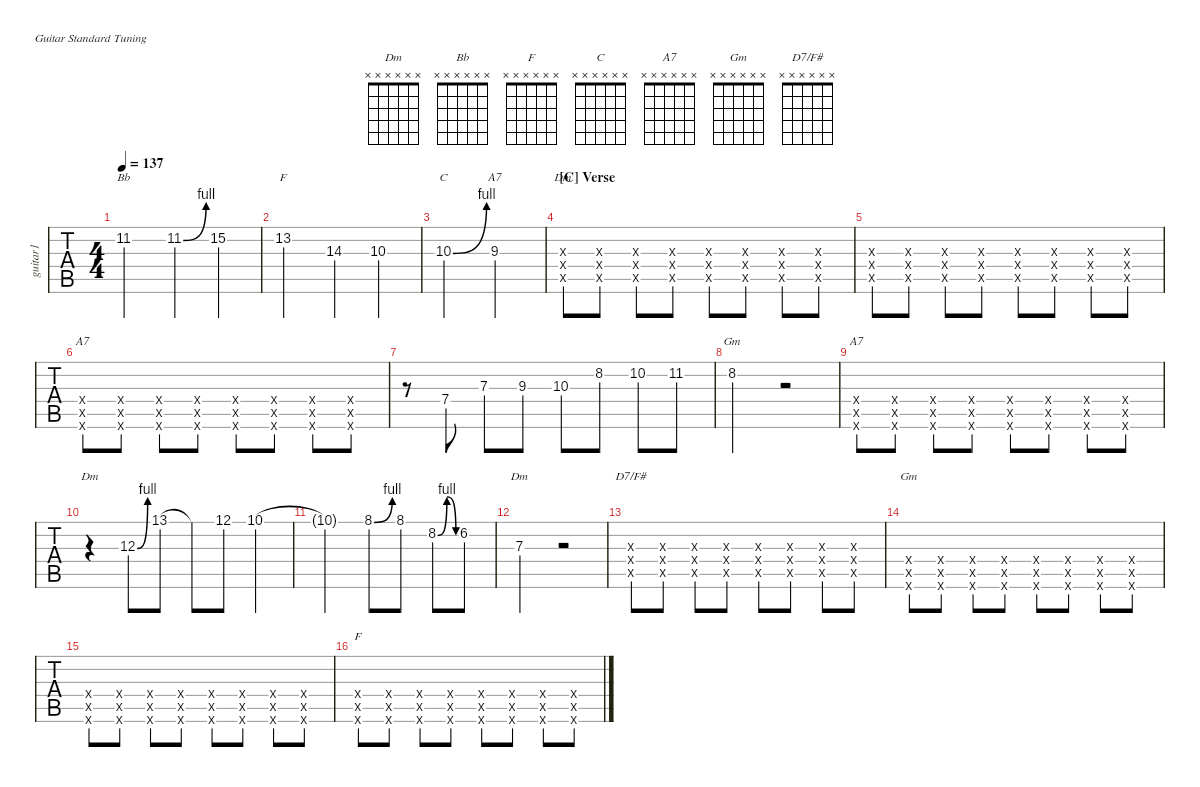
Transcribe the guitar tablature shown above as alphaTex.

\defaultSystemsLayout 4
\hideDynamics
\bracketExtendMode nobrackets
\track ("Guitar1" "guitar1") {defaultSystemsLayout 4 instrument overdrivenguitar}
\staff {tabs}
\tuning (E4 B3 G3 D3 A2 E2)
\chord ("Dm" x x x x x x)
\chord ("Bb" x x x x x x)
\chord ("F" x x x x x x)
\chord ("C" x x x x x x)
\chord ("A7" x x x x x x)
\chord ("Gm" x x x x x x)
\chord ("D7/F#" x x x x x x)
\ts (4 4)
\tempo 137
\clef g2
\ks f
11.2{acc b}.2{ch "Bb" dy mf beam Down} 11.2{be (bend 0 0 15 4) acc b}.4{beam Down} 15.2{acc forcenatural}.4{beam Down} |
13.2{acc forcenatural}.2{ch "F" beam Down} 14.3{acc forcenatural}.4{beam Down} 10.3{acc forcenatural}.4{beam Down} |
10.3{be (bend 0 0 15 4) acc forcenatural}.2{ch "C" beam Down} 9.3{acc forcenatural}.2{ch "A7" beam Down} |
\section ("C" "Verse")
(5.5{x acc forcenatural} 7.4{x acc forcenatural} 7.3{x acc forcenatural}).8{ch "Dm" beam Up} (5.5{x acc forcenatural} 7.4{x acc forcenatural} 7.3{x acc forcenatural}).8{beam Up} (5.5{x acc forcenatural} 7.4{x acc forcenatural} 7.3{x acc forcenatural}).8{beam Up} (5.5{x acc forcenatural} 7.4{x acc forcenatural} 7.3{x acc forcenatural}).8{beam Up} (5.5{x acc forcenatural} 7.4{x acc forcenatural} 7.3{x acc forcenatural}).8{beam Up} (5.5{x acc forcenatural} 7.4{x acc forcenatural} 7.3{x acc forcenatural}).8{beam Up} (5.5{x acc forcenatural} 7.4{x acc forcenatural} 7.3{x acc forcenatural}).8{beam Up} (5.5{x acc forcenatural} 7.4{x acc forcenatural} 7.3{x acc forcenatural}).8{beam Up} |
(5.5{x acc forcenatural} 7.4{x acc forcenatural} 7.3{x acc forcenatural}).8{beam Up} (5.5{x acc forcenatural} 7.4{x acc forcenatural} 7.3{x acc forcenatural}).8{beam Up} (5.5{x acc forcenatural} 7.4{x acc forcenatural} 7.3{x acc forcenatural}).8{beam Up} (5.5{x acc forcenatural} 7.4{x acc forcenatural} 7.3{x acc forcenatural}).8{beam Up} (5.5{x acc forcenatural} 7.4{x acc forcenatural} 7.3{x acc forcenatural}).8{beam Up} (5.5{x acc forcenatural} 7.4{x acc forcenatural} 7.3{x acc forcenatural}).8{beam Up} (5.5{x acc forcenatural} 7.4{x acc forcenatural} 7.3{x acc forcenatural}).8{beam Up} (5.5{x acc forcenatural} 7.4{x acc forcenatural} 7.3{x acc forcenatural}).8{beam Up} |
(5.6{x acc forcenatural} 7.5{x acc forcenatural} 7.4{x acc forcenatural}).8{ch "A7" beam Up} (5.6{x acc forcenatural} 7.5{x acc forcenatural} 7.4{x acc forcenatural}).8{beam Up} (5.6{x acc forcenatural} 7.5{x acc forcenatural} 7.4{x acc forcenatural}).8{beam Up} (5.6{x acc forcenatural} 7.5{x acc forcenatural} 7.4{x acc forcenatural}).8{beam Up} (5.6{x acc forcenatural} 7.5{x acc forcenatural} 7.4{x acc forcenatural}).8{beam Up} (5.6{x acc forcenatural} 7.5{x acc forcenatural} 7.4{x acc forcenatural}).8{beam Up} (5.6{x acc forcenatural} 7.5{x acc forcenatural} 7.4{x acc forcenatural}).8{beam Up} (5.6{x acc forcenatural} 7.5{x acc forcenatural} 7.4{x acc forcenatural}).8{beam Up} |
r.8{beam Down} 7.4{acc forcenatural}.8{beam Up} 7.3{acc forcenatural}.8{beam Down} 9.3{acc forcenatural}.8{beam Down} 10.3{acc forcenatural}.8{beam Down} 8.2{acc forcenatural}.8{beam Down} 10.2{acc forcenatural}.8{beam Down} 11.2{acc b}.8{beam Down} |
8.2{acc forcenatural}.2{ch "Gm" beam Down} r.2{beam Down} |
(5.6{x acc forcenatural} 7.5{x acc forcenatural} 7.4{x acc forcenatural}).8{ch "A7" beam Up} (5.6{x acc forcenatural} 7.5{x acc forcenatural} 7.4{x acc forcenatural}).8{beam Up} (5.6{x acc forcenatural} 7.5{x acc forcenatural} 7.4{x acc forcenatural}).8{beam Up} (5.6{x acc forcenatural} 7.5{x acc forcenatural} 7.4{x acc forcenatural}).8{beam Up} (5.6{x acc forcenatural} 7.5{x acc forcenatural} 7.4{x acc forcenatural}).8{beam Up} (5.6{x acc forcenatural} 7.5{x acc forcenatural} 7.4{x acc forcenatural}).8{beam Up} (5.6{x acc forcenatural} 7.5{x acc forcenatural} 7.4{x acc forcenatural}).8{beam Up} (5.6{x acc forcenatural} 7.5{x acc forcenatural} 7.4{x acc forcenatural}).8{beam Up} |
r.4{ch "Dm" beam Down} 12.3{be (bend 0 0 15 4) acc forcenatural}.8{beam Down} 13.1{acc forcenatural}.8{beam Down} 13.1{t acc forcenatural}.8{beam Down} 12.1{acc forcenatural}.8{beam Down} 10.1{acc forcenatural}.4{beam Down} |
10.1{t acc forcenatural}.2{beam Down} 8.1{be (bend 0 0 15 4) acc forcenatural}.8{beam Down} 8.1{acc forcenatural}.8{beam Down} 8.2{be (bendrelease 0 0 10.2 4 20.4 4 30 0) acc forcenatural}.8{beam Down} 6.2{acc forcenatural}.8{beam Down} |
7.3{acc forcenatural}.2{ch "Dm" beam Down} r.2{beam Down} |
(5.5{x acc forcenatural} 7.4{x acc forcenatural} 7.3{x acc forcenatural}).8{ch "D7/F#" beam Up} (5.5{x acc forcenatural} 7.4{x acc forcenatural} 7.3{x acc forcenatural}).8{beam Up} (5.5{x acc forcenatural} 7.4{x acc forcenatural} 7.3{x acc forcenatural}).8{beam Up} (5.5{x acc forcenatural} 7.4{x acc forcenatural} 7.3{x acc forcenatural}).8{beam Up} (5.5{x acc forcenatural} 7.4{x acc forcenatural} 7.3{x acc forcenatural}).8{beam Up} (5.5{x acc forcenatural} 7.4{x acc forcenatural} 7.3{x acc forcenatural}).8{beam Up} (5.5{x acc forcenatural} 7.4{x acc forcenatural} 7.3{x acc forcenatural}).8{beam Up} (5.5{x acc forcenatural} 7.4{x acc forcenatural} 7.3{x acc forcenatural}).8{beam Up} |
(3.6{x acc forcenatural} 5.5{x acc forcenatural} 5.4{x acc forcenatural}).8{ch "Gm" beam Up} (3.6{x acc forcenatural} 5.5{x acc forcenatural} 5.4{x acc forcenatural}).8{beam Up} (3.6{x acc forcenatural} 5.5{x acc forcenatural} 5.4{x acc forcenatural}).8{beam Up} (3.6{x acc forcenatural} 5.5{x acc forcenatural} 5.4{x acc forcenatural}).8{beam Up} (3.6{x acc forcenatural} 5.5{x acc forcenatural} 5.4{x acc forcenatural}).8{beam Up} (3.6{x acc forcenatural} 5.5{x acc forcenatural} 5.4{x acc forcenatural}).8{beam Up} (3.6{x acc forcenatural} 5.5{x acc forcenatural} 5.4{x acc forcenatural}).8{beam Up} (3.6{x acc forcenatural} 5.5{x acc forcenatural} 5.4{x acc forcenatural}).8{beam Up} |
(3.6{x acc forcenatural} 5.5{x acc forcenatural} 5.4{x acc forcenatural}).8{beam Up} (3.6{x acc forcenatural} 5.5{x acc forcenatural} 5.4{x acc forcenatural}).8{beam Up} (3.6{x acc forcenatural} 5.5{x acc forcenatural} 5.4{x acc forcenatural}).8{beam Up} (3.6{x acc forcenatural} 5.5{x acc forcenatural} 5.4{x acc forcenatural}).8{beam Up} (3.6{x acc forcenatural} 5.5{x acc forcenatural} 5.4{x acc forcenatural}).8{beam Up} (3.6{x acc forcenatural} 5.5{x acc forcenatural} 5.4{x acc forcenatural}).8{beam Up} (3.6{x acc forcenatural} 5.5{x acc forcenatural} 5.4{x acc forcenatural}).8{beam Up} (3.6{x acc forcenatural} 5.5{x acc forcenatural} 5.4{x acc forcenatural}).8{beam Up} |
(1.6{x acc forcenatural} 3.5{x acc forcenatural} 3.4{x acc forcenatural}).8{ch "F" beam Up} (1.6{x acc forcenatural} 3.5{x acc forcenatural} 3.4{x acc forcenatural}).8{beam Up} (1.6{x acc forcenatural} 3.5{x acc forcenatural} 3.4{x acc forcenatural}).8{beam Up} (1.6{x acc forcenatural} 3.5{x acc forcenatural} 3.4{x acc forcenatural}).8{beam Up} (1.6{x acc forcenatural} 3.5{x acc forcenatural} 3.4{x acc forcenatural}).8{beam Up} (1.6{x acc forcenatural} 3.5{x acc forcenatural} 3.4{x acc forcenatural}).8{beam Up} (1.6{x acc forcenatural} 3.5{x acc forcenatural} 3.4{x acc forcenatural}).8{beam Up} (1.6{x acc forcenatural} 3.5{x acc forcenatural} 3.4{x acc forcenatural}).8{beam Up}
